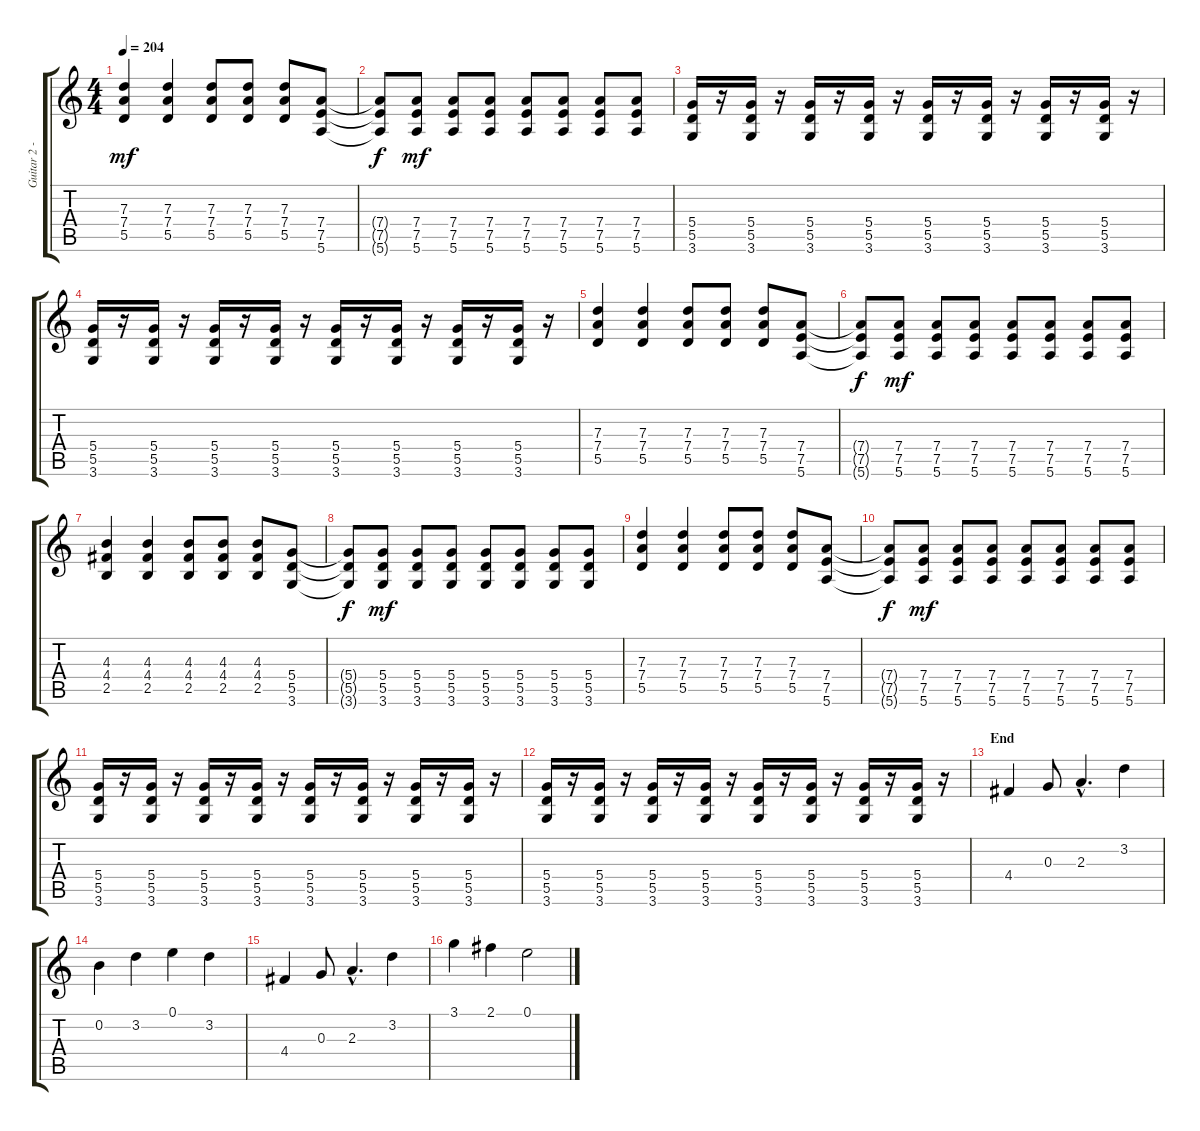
\track ("Guitar 2 - Erik" "Guitar 2 -") {instrument distortionguitar}
\staff {score tabs}
\tuning (E4 B3 G3 D3 A2 E2) {hide}
\ts (4 4)
\tempo 204
\clef g2
\ks c
(7.3 7.4 5.5).4{dy mf} (7.3 7.4 5.5).4 (7.3 7.4 5.5).8 (7.3 7.4 5.5).8 (7.3 7.4 5.5).8 (7.4 7.5 5.6).8 |
(7.4{t} 7.5{t} 5.6{t}).8{dy f} (7.4 7.5 5.6).8{dy mf} (7.4 7.5 5.6).8 (7.4 7.5 5.6).8 (7.4 7.5 5.6).8 (7.4 7.5 5.6).8 (7.4 7.5 5.6).8 (7.4 7.5 5.6).8 |
(5.4 5.5 3.6).16 r.16 (5.4 5.5 3.6).16 r.16 (5.4 5.5 3.6).16 r.16 (5.4 5.5 3.6).16 r.16 (5.4 5.5 3.6).16 r.16 (5.4 5.5 3.6).16 r.16 (5.4 5.5 3.6).16 r.16 (5.4 5.5 3.6).16 r.16 |
(5.4 5.5 3.6).16 r.16 (5.4 5.5 3.6).16 r.16 (5.4 5.5 3.6).16 r.16 (5.4 5.5 3.6).16 r.16 (5.4 5.5 3.6).16 r.16 (5.4 5.5 3.6).16 r.16 (5.4 5.5 3.6).16 r.16 (5.4 5.5 3.6).16 r.16 |
(7.3 7.4 5.5).4 (7.3 7.4 5.5).4 (7.3 7.4 5.5).8 (7.3 7.4 5.5).8 (7.3 7.4 5.5).8 (7.4 7.5 5.6).8 |
(7.4{t} 7.5{t} 5.6{t}).8{dy f} (7.4 7.5 5.6).8{dy mf} (7.4 7.5 5.6).8 (7.4 7.5 5.6).8 (7.4 7.5 5.6).8 (7.4 7.5 5.6).8 (7.4 7.5 5.6).8 (7.4 7.5 5.6).8 |
(4.3 4.4 2.5).4 (4.3 4.4 2.5).4 (4.3 4.4 2.5).8 (4.3 4.4 2.5).8 (4.3 4.4 2.5).8 (5.4 5.5 3.6).8 |
(5.4{t} 5.5{t} 3.6{t}).8{dy f} (5.4 5.5 3.6).8{dy mf} (5.4 5.5 3.6).8 (5.4 5.5 3.6).8 (5.4 5.5 3.6).8 (5.4 5.5 3.6).8 (5.4 5.5 3.6).8 (5.4 5.5 3.6).8 |
(7.3 7.4 5.5).4 (7.3 7.4 5.5).4 (7.3 7.4 5.5).8 (7.3 7.4 5.5).8 (7.3 7.4 5.5).8 (7.4 7.5 5.6).8 |
(7.4{t} 7.5{t} 5.6{t}).8{dy f} (7.4 7.5 5.6).8{dy mf} (7.4 7.5 5.6).8 (7.4 7.5 5.6).8 (7.4 7.5 5.6).8 (7.4 7.5 5.6).8 (7.4 7.5 5.6).8 (7.4 7.5 5.6).8 |
(5.4 5.5 3.6).16 r.16 (5.4 5.5 3.6).16 r.16 (5.4 5.5 3.6).16 r.16 (5.4 5.5 3.6).16 r.16 (5.4 5.5 3.6).16 r.16 (5.4 5.5 3.6).16 r.16 (5.4 5.5 3.6).16 r.16 (5.4 5.5 3.6).16 r.16 |
(5.4 5.5 3.6).16 r.16 (5.4 5.5 3.6).16 r.16 (5.4 5.5 3.6).16 r.16 (5.4 5.5 3.6).16 r.16 (5.4 5.5 3.6).16 r.16 (5.4 5.5 3.6).16 r.16 (5.4 5.5 3.6).16 r.16 (5.4 5.5 3.6).16 r.16 |
\section ("" "End")
4.4.4 0.3.8 2.3{hac}.4{d} 3.2.4 |
0.2.4 3.2.4 0.1.4 3.2.4 |
4.4.4 0.3.8 2.3{hac}.4{d} 3.2.4 |
3.1.4 2.1.4 0.1.2
